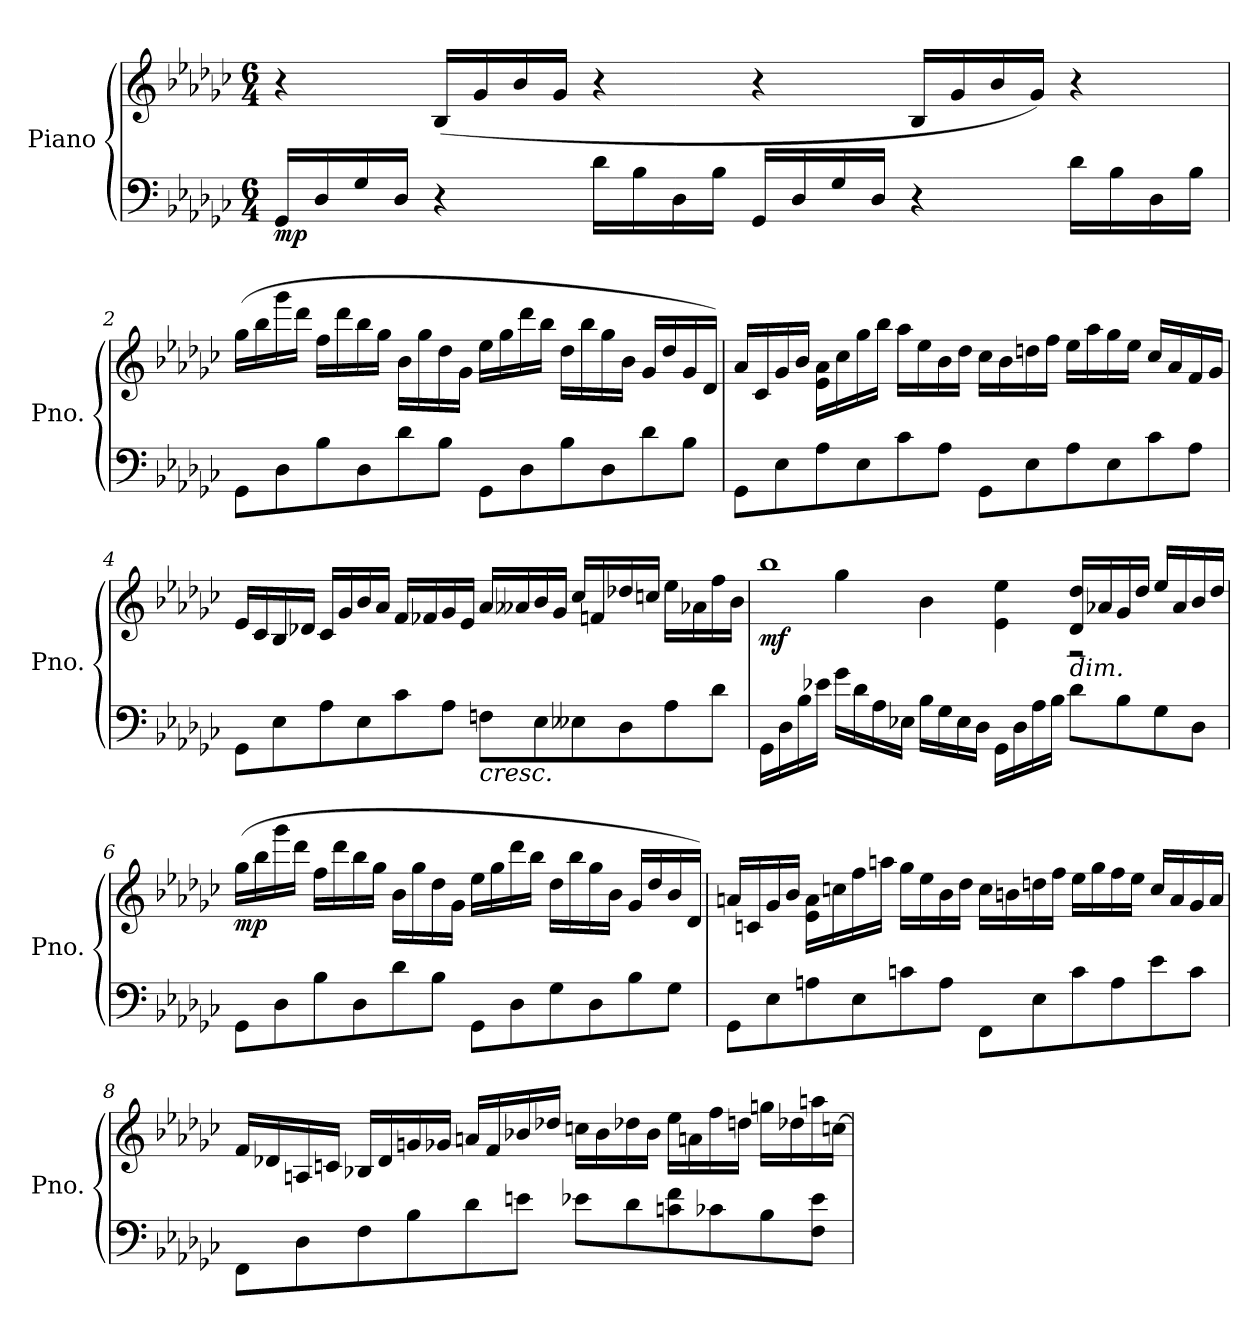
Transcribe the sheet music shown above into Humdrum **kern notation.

**kern	**kern	**dynam
*part1	*part1	*part1
*staff2	*staff1	*staff1/2
*I"Piano	*	*
*I'Pno.	*	*
*clefF4	*clefG2	*
*k[b-e-a-d-g-c-]	*k[b-e-a-d-g-c-]	*
*M6/4	*M6/4	*
*MM80	*MM80	*
=1	=1	=1
!	!	!LO:DY:b=2
16GG-/LL	4r	mp
16D-/	.	.
16G-/	.	.
16D-/JJ	.	.
4r	(<16B-/LL	.
.	16g-/	.
.	16b-/	.
.	16g-/JJ	.
16d-\LL	4r	.
16B-\	.	.
16D-\	.	.
16B-\JJ	.	.
16GG-/LL	4r	.
16D-/	.	.
16G-/	.	.
16D-/JJ	.	.
4r	16B-/LL	.
.	16g-/	.
.	16b-/	.
.	16g-/JJ)	.
16d-\LL	4r	.
16B-\	.	.
16D-\	.	.
16B-\JJ	.	.
!!LO:LB:g=z
=2	=2	=2
8GG-\L	(>16gg-\LL	.
.	16bb-\	.
8D-\	16ggg-\	.
.	16ddd-\JJ	.
8B-\	16ff\LL	.
.	16ddd-\	.
8D-\	16bb-\	.
.	16gg-\JJ	.
8d-\	16b-\LL	.
.	16gg-\	.
8B-\J	16dd-\	.
.	16g-\JJ	.
8GG-\L	16ee-\LL	.
.	16gg-\	.
8D-\	16ddd-\	.
.	16bb-\JJ	.
8B-\	16dd-\LL	.
.	16bb-\	.
8D-\	16gg-\	.
.	16b-\JJ	.
8d-\	16g-/LL	.
.	16dd-/	.
8B-\J	16g-/	.
.	16d-/JJ)	.
!!LO:LB:g=z
=3	=3	=3
8GG-\L	16a-/LL	.
.	16c-/	.
8E-\	16g-/	.
.	16b-/JJ	.
8A-\	16e-\ 16a-\LL	.
.	16cc-\	.
8E-\	16gg-\	.
.	16bb-\JJ	.
8c-\	16aa-\LL	.
.	16ee-\	.
8A-\J	16b-\	.
.	16dd-\JJ	.
8GG-\L	16cc-\LL	.
.	16b-\	.
8E-\	16ddn\	.
.	16ff\JJ	.
8A-\	16ee-\LL	.
.	16aa-\	.
8E-\	16gg-\	.
.	16ee-\JJ	.
8c-\	16cc-/LL	.
.	16a-/	.
8A-\J	16f/	.
.	16g-/JJ	.
!!LO:LB:g=z
=4	=4	=4
8GG-\L	16e-/LL	.
.	16c-/	.
8E-\	16B-/	.
.	16d-X/JJ	.
8A-\	16c-/LL	.
.	16g-/	.
8E-\	16b-/	.
.	16a-/JJ	.
8c-\	16f/LL	.
.	16f-X/	.
8A-\J	16g-/	.
.	16e-/JJ	.
!LO:TX:b:i:t=cresc.	!	!
8Fn\L	16a-/LL	.
.	16a--X/	.
8E-\	16b-/	.
.	16g-/JJ	.
8E--X\	16cc-/LL	.
.	16fn/	.
8D-\	16dd-X/	.
.	16ccn/JJ	.
8A-\	16ee-\LL	.
.	16a-X\	.
8d-\J	16ff\	.
.	16b-\JJ	.
!!LO:LB:g=z
=5	=5	=5
*	*^	*
!	!	!	!LO:DY:b
16GG-\LL	1bb-	4ryy	mf
16D-\	.	.	.
16B-\	.	.	.
16e-X\JJ	.	.	.
16g-\LL	.	4gg-\	.
16d-\	.	.	.
16A-\	.	.	.
16E-X\JJ	.	.	.
16B-\LL	.	4b-\	.
16G-\	.	.	.
16E-\	.	.	.
16D-\JJ	.	.	.
16GG-\LL	.	4e-\ 4ee-\	.
16D-\	.	.	.
16A-\	.	.	.
16B-\JJ	.	.	.
!	!LO:TX:b:i:t=dim.	!	!
8d-\L	16d-/ 16dd-/LL	2r	.
.	16a-X/	.	.
8B-\	16g-/	.	.
.	16dd-/JJ	.	.
8G-\	16ee-/LL	.	.
.	16a-/	.	.
8D-\J	16b-/	.	.
.	16dd-/JJ	.	.
*	*v	*v	*
!!LO:PB:g=z
=6	=6	=6
!	!	!LO:DY:b
8GG-\L	(>16gg-\LL	mp
.	16bb-\	.
8D-\	16ggg-\	.
.	16ddd-\JJ	.
8B-\	16ff\LL	.
.	16ddd-\	.
8D-\	16bb-\	.
.	16gg-\JJ	.
8d-\	16b-\LL	.
.	16gg-\	.
8B-\J	16dd-\	.
.	16g-\JJ	.
8GG-\L	16ee-\LL	.
.	16gg-\	.
8D-\	16ddd-\	.
.	16bb-\JJ	.
8G-\	16dd-\LL	.
.	16bb-\	.
8D-\	16gg-\	.
.	16b-\JJ	.
8B-\	16g-/LL	.
.	16dd-/	.
8G-\J	16b-/	.
.	16d-/JJ)	.
!!LO:LB:g=z
=7	=7	=7
8GG-\L	16an/LL	.
.	16cn/	.
8E-\	16g-/	.
.	16b-/JJ	.
8An\	16e-\ 16a\LL	.
.	16ccn\	.
8E-\	16ff\	.
.	16aan\JJ	.
8cn\	16gg-\LL	.
.	16ee-\	.
8A\J	16b-\	.
.	16dd-\JJ	.
8FF\L	16cc\LL	.
.	16bn\	.
8E-\	16ddn\	.
.	16ff\JJ	.
8c\	16ee-\LL	.
.	16gg-\	.
8A\	16ff\	.
.	16ee-\JJ	.
8e-\	16cc/LL	.
.	16a/	.
8c\J	16g-/	.
.	16a/JJ	.
!!LO:LB:g=z
=8	=8	=8
8FF\L	16f/LL	.
.	16d-X/	.
8D-\	16An/	.
.	16cn/JJ	.
8F\	16B-X/LL	.
.	16d-/	.
8B-\	16gn/	.
.	16g-X/JJ	.
8d-\	16an/LL	.
.	16f/	.
8en\J	16b-X/	.
.	16dd-X/JJ	.
8e-X\L	16ccn\LL	.
.	16b-\	.
8d-\	16dd-X\	.
.	16b-\JJ	.
8cn\ 8f\	16ee-\LL	.
.	16an\	.
8c-X\	16ff\	.
.	16ddn\JJ	.
8B-\	16ggn\LL	.
.	16dd-X\	.
8F\ 8e-\J	16aan\	.
.	[16ccn\JJ	.
=	=	=
*-	*-	*-
